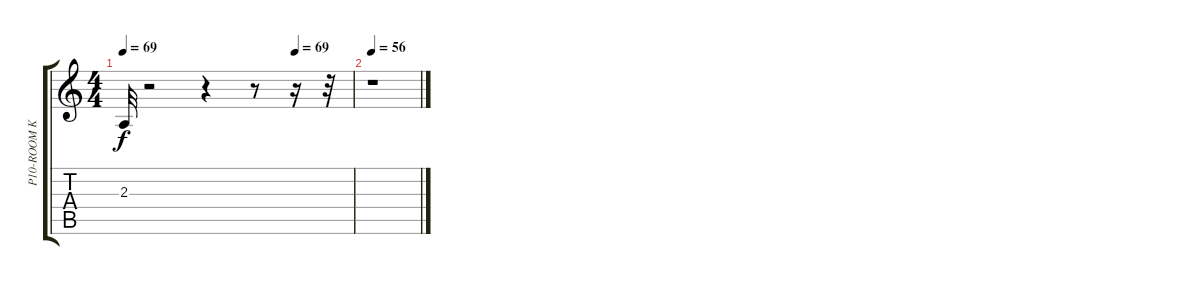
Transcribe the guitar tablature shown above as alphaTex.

\track ("P10-ROOM KIT" "P10-ROOM K") {instrument lead5charang}
\staff {score tabs}
\tuning (E4 B3 G3 D3 A2 E2) {hide}
\ts (4 4)
\tempo 69
\tempo (69 0.75)
\clef g2
\ks c
2.3.32{dy f} r.2 r.4 r.8 r.16 r.32 |
\tempo 56
r.1
